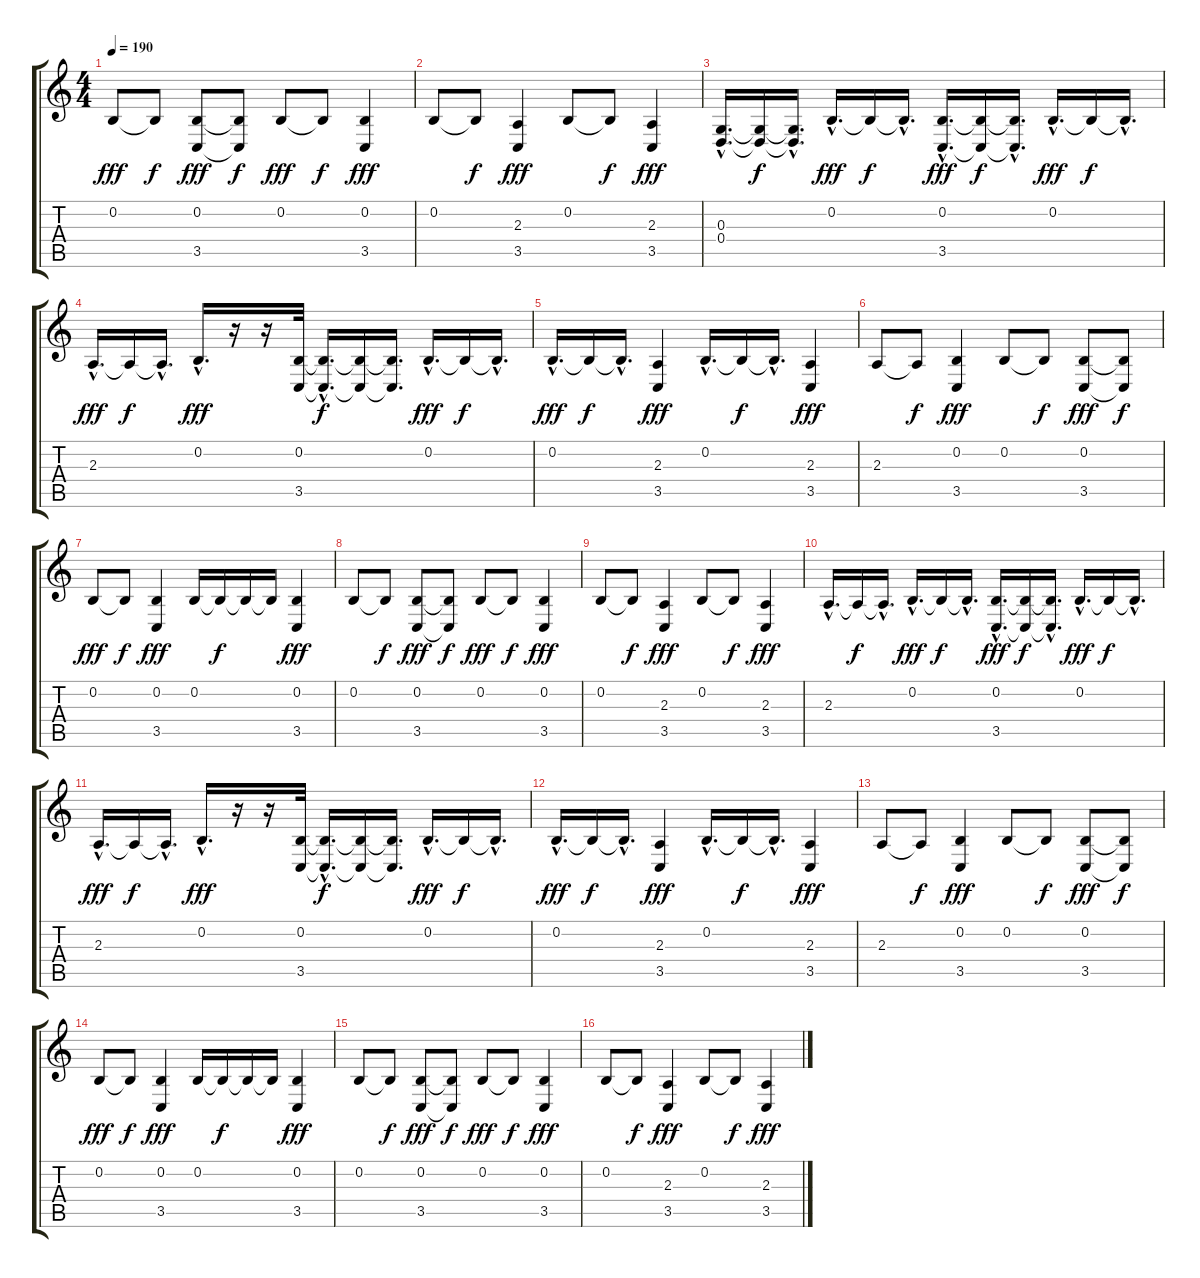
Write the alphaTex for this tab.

\track "" {instrument dulcimer}
\staff {score tabs}
\tuning (E4 B3 G3 D3 A2 E2) {hide}
\ts (4 4)
\tempo 190
\clef g2
\ks c
0.2.8{dy fff} 0.2{t}.8{dy f} (0.2 3.5).8{dy fff} (0.2{t} 3.5{t}).8{dy f} 0.2.8{dy fff} 0.2{t}.8{dy f} (0.2 3.5).4{dy fff} |
0.2.8 0.2{t}.8{dy f} (2.3 3.5).4{dy fff} 0.2.8 0.2{t}.8{dy f} (2.3 3.5).4{dy fff} |
(0.3{hac} 0.4{hac}).16{d} (0.3{t} 0.4{t}).16{dy f} (0.3{hac t} 0.4{hac t}).16{d} 0.2{hac}.16{d dy fff} 0.2{t}.16{dy f} 0.2{hac t}.16{d} (0.2{hac} 3.5{hac}).16{d dy fff} (0.2{t} 3.5{t}).16{dy f} (0.2{hac t} 3.5{t}).16{d} 0.2{hac}.16{d dy fff} 0.2{t}.16{dy f} 0.2{hac t}.16{d} |
2.3{hac}.16{d dy fff} 2.3{t}.16{dy f} 2.3{hac t}.16{d} 0.2{hac}.16{d dy fff} r.16 r.16 (0.2 3.5).32 (0.2{hac t} 3.5{hac t}).16{d dy f} (0.2{t} 3.5{t}).16 (0.2{t} 3.5{t}).16{d} 0.2{hac}.16{d dy fff} 0.2{t}.16{dy f} 0.2{hac t}.16{d} |
0.2{hac}.16{d dy fff} 0.2{t}.16{dy f} 0.2{hac t}.16{d} (2.3 3.5).4{dy fff} 0.2{hac}.16{d} 0.2{t}.16{dy f} 0.2{hac t}.16{d} (2.3 3.5).4{dy fff} |
2.3.8 2.3{t}.8{dy f} (0.2 3.5).4{dy fff} 0.2.8 0.2{t}.8{dy f} (0.2 3.5).8{dy fff} (0.2{t} 3.5{t}).8{dy f} |
0.2.8{dy fff} 0.2{t}.8{dy f} (0.2 3.5).4{dy fff} 0.2.16 0.2{t}.16{dy f} 0.2{t}.16 0.2{t}.16 (0.2 3.5).4{dy fff} |
0.2.8 0.2{t}.8{dy f} (0.2 3.5).8{dy fff} (0.2{t} 3.5{t}).8{dy f} 0.2.8{dy fff} 0.2{t}.8{dy f} (0.2 3.5).4{dy fff} |
0.2.8 0.2{t}.8{dy f} (2.3 3.5).4{dy fff} 0.2.8 0.2{t}.8{dy f} (2.3 3.5).4{dy fff} |
2.3{hac}.16{d} 2.3{t}.16{dy f} 2.3{hac t}.16{d} 0.2{hac}.16{d dy fff} 0.2{t}.16{dy f} 0.2{hac t}.16{d} (0.2{hac} 3.5{hac}).16{d dy fff} (0.2{t} 3.5{t}).16{dy f} (0.2{hac t} 3.5{hac t}).16{d} 0.2{hac}.16{d dy fff} 0.2{t}.16{dy f} 0.2{hac t}.16{d} |
2.3{hac}.16{d dy fff} 2.3{t}.16{dy f} 2.3{hac t}.16{d} 0.2{hac}.16{d dy fff} r.16 r.16 (0.2 3.5).32 (0.2{hac t} 3.5{hac t}).16{d dy f} (0.2{t} 3.5{t}).16 (0.2{t} 3.5{t}).16{d} 0.2{hac}.16{d dy fff} 0.2{t}.16{dy f} 0.2{hac t}.16{d} |
0.2{hac}.16{d dy fff} 0.2{t}.16{dy f} 0.2{hac t}.16{d} (2.3 3.5).4{dy fff} 0.2{hac}.16{d} 0.2{t}.16{dy f} 0.2{hac t}.16{d} (2.3 3.5).4{dy fff} |
2.3.8 2.3{t}.8{dy f} (0.2 3.5).4{dy fff} 0.2.8 0.2{t}.8{dy f} (0.2 3.5).8{dy fff} (0.2{t} 3.5{t}).8{dy f} |
0.2.8{dy fff} 0.2{t}.8{dy f} (0.2 3.5).4{dy fff} 0.2.16 0.2{t}.16{dy f} 0.2{t}.16 0.2{t}.16 (0.2 3.5).4{dy fff} |
0.2.8 0.2{t}.8{dy f} (0.2 3.5).8{dy fff} (0.2{t} 3.5{t}).8{dy f} 0.2.8{dy fff} 0.2{t}.8{dy f} (0.2 3.5).4{dy fff} |
0.2.8 0.2{t}.8{dy f} (2.3 3.5).4{dy fff} 0.2.8 0.2{t}.8{dy f} (2.3 3.5).4{dy fff}
